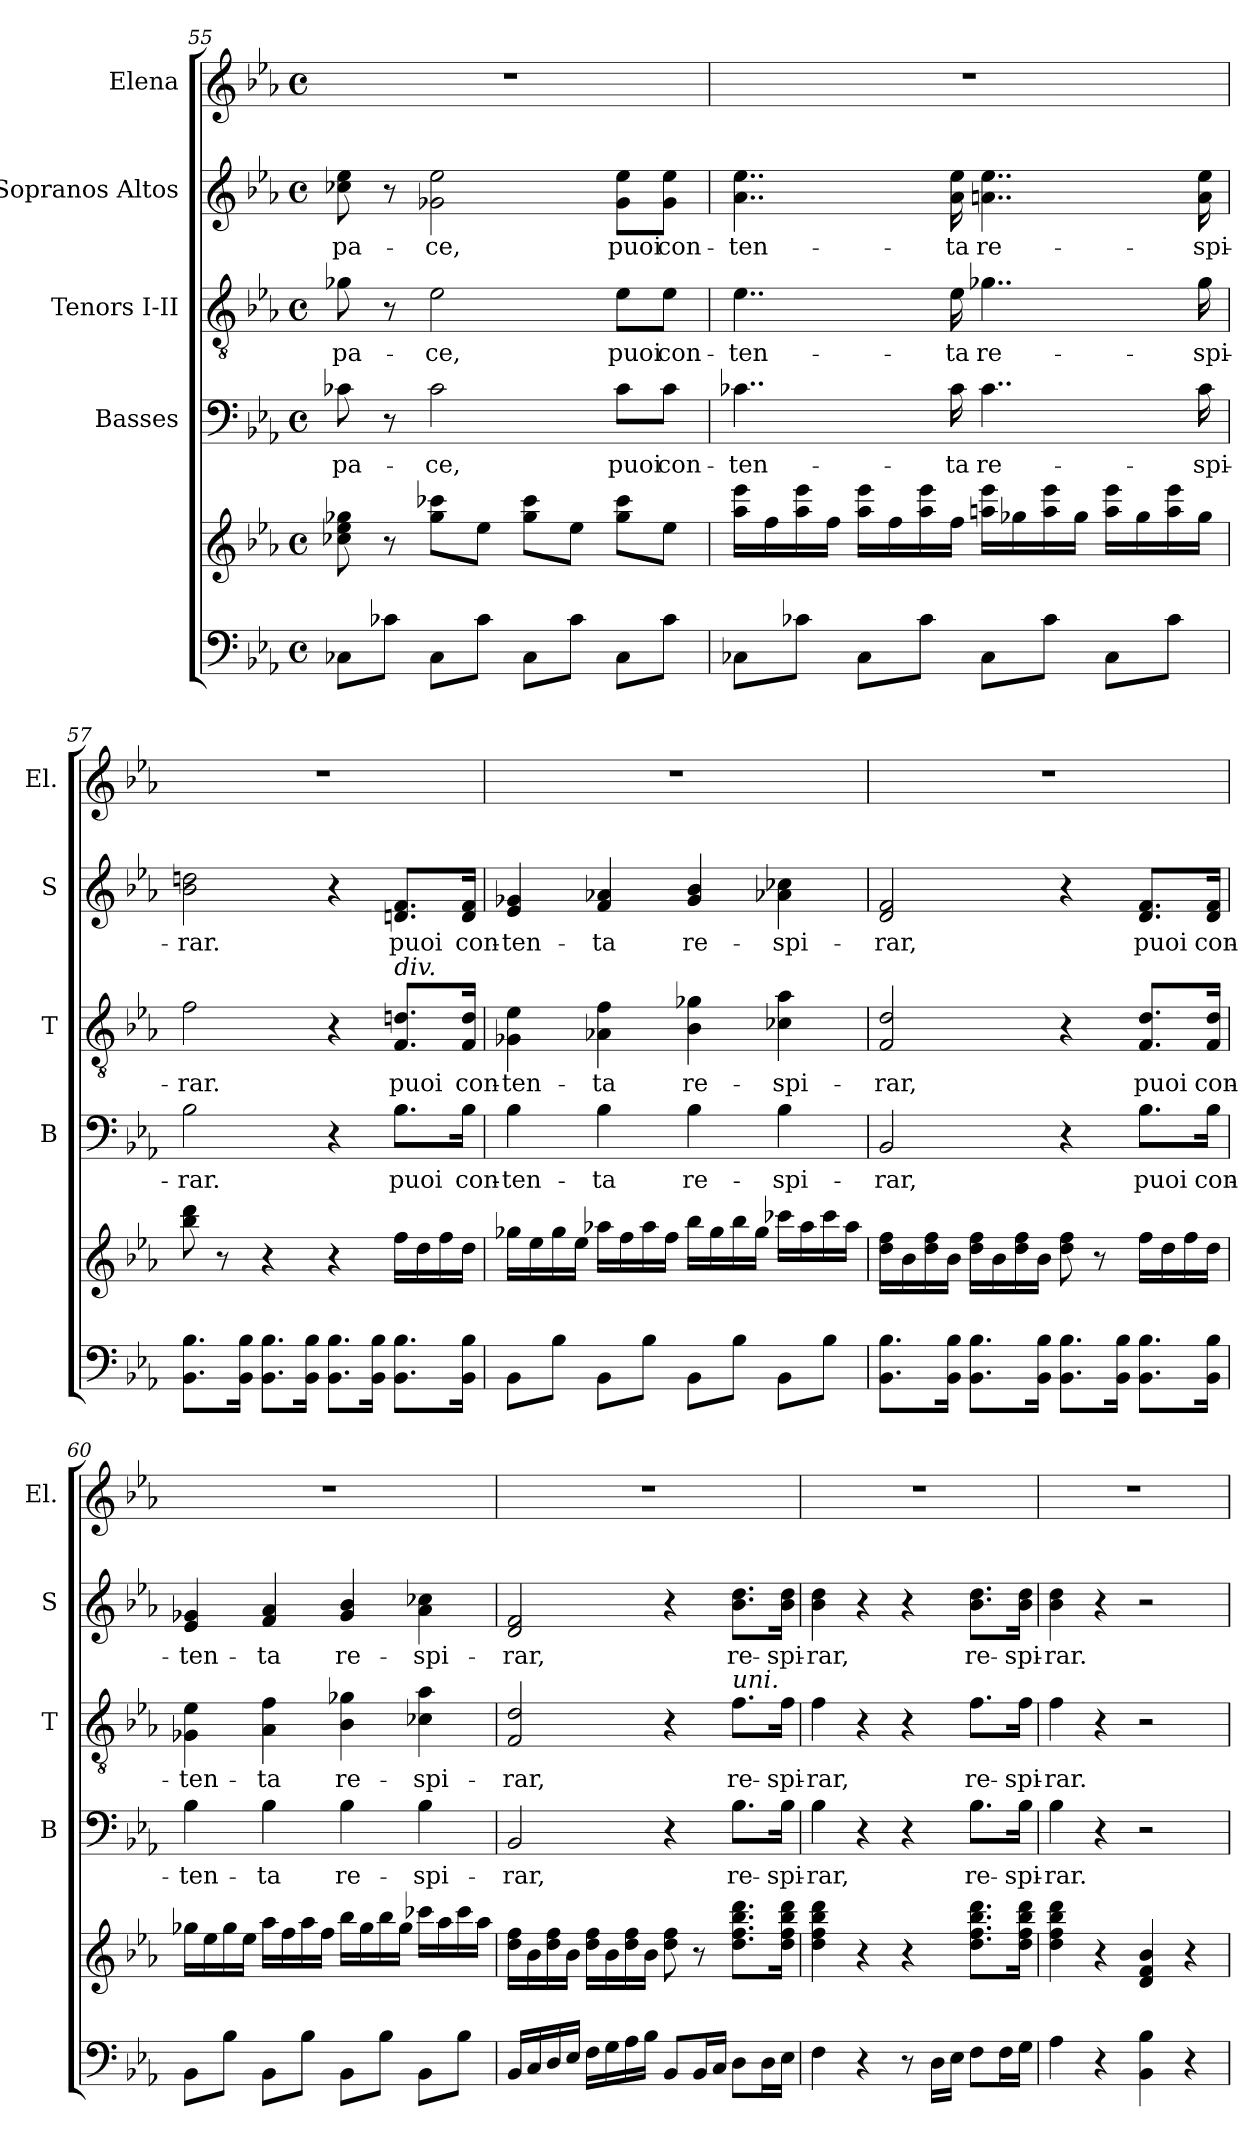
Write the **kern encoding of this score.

**kern	**kern	**kern	**text	**kern	**text	**kern	**text	**kern
*part5	*part5	*part4	*part4	*part3	*part3	*part2	*part2	*part1
*staff6	*staff5	*staff4	*staff4	*staff3	*staff3	*staff2	*staff2	*staff1
*	*	*I"Basses	*	*I"Tenors I-II	*	*I"Sopranos Altos	*	*I"Elena
*	*	*I'B	*	*I'T	*	*I'S	*	*I'El.
*clefF4	*clefG2	*clefF4	*	*clefGv2	*	*clefG2	*	*clefG2
*k[b-e-a-]	*k[b-e-a-]	*k[b-e-a-]	*	*k[b-e-a-]	*	*k[b-e-a-]	*	*k[b-e-a-]
*E-:	*E-:	*E-:	*	*E-:	*	*E-:	*	*E-:
*M4/4	*M4/4	*M4/4	*	*M4/4	*	*M4/4	*	*M4/4
*met(c)	*met(c)	*met(c)	*	*met(c)	*	*met(c)	*	*met(c)
=55	=55	=55	=55	=55	=55	=55	=55	=55
!	!	!	!LO:LY:b	!	!LO:LY:b	!	!LO:LY:b	!
8C-X\L	8cc-X\ 8ee-\ 8gg-X\	8c-X\	pa-	8g-X\	pa-	8cc-X\ 8ee-\	pa-	1r
8c-X\J	8r	8r	.	8r	.	8r	.	.
!	!	!	!LO:LY:b	!	!LO:LY:b	!	!LO:LY:b	!
8C-\L	8gg-\ 8ccc-X\L	2c-\	-ce,	2e-\	-ce,	2g-X\ 2ee-\	-ce,	.
8c-\J	8ee-\J	.	.	.	.	.	.	.
8C-\L	8gg-\ 8ccc-\L	.	.	.	.	.	.	.
8c-\J	8ee-\J	.	.	.	.	.	.	.
!	!	!	!LO:LY:b	!	!LO:LY:b	!	!LO:LY:b	!
8C-\L	8gg-\ 8ccc-\L	8c-\L	puoi	8e-\L	puoi	8g-\ 8ee-\L	puoi	.
!	!	!	!LO:LY:b	!	!LO:LY:b	!	!LO:LY:b	!
8c-\J	8ee-\J	8c-\J	con-	8e-\J	con-	8g-\ 8ee-\J	con-	.
!!LO:LB:g=z
=56	=56	=56	=56	=56	=56	=56	=56	=56
!	!	!	!LO:LY:b	!	!LO:LY:b	!	!LO:LY:b	!
8C-X\L	16aa-\ 16eee-\LL	4..c-X\	-ten-	4..e-\	-ten-	4..a-\ 4..ee-\	-ten-	1r
.	16ff\	.	.	.	.	.	.	.
8c-X\J	16aa-\ 16eee-\	.	.	.	.	.	.	.
.	16ff\JJ	.	.	.	.	.	.	.
8C-\L	16aa-\ 16eee-\LL	.	.	.	.	.	.	.
.	16ff\	.	.	.	.	.	.	.
8c-\J	16aa-\ 16eee-\	.	.	.	.	.	.	.
!	!	!	!LO:LY:b	!	!LO:LY:b	!	!LO:LY:b	!
.	16ff\JJ	16c-\	-ta	16e-\	-ta	16a-\ 16ee-\	-ta	.
!	!	!	!LO:LY:b	!	!LO:LY:b	!	!LO:LY:b	!
8C-\L	16aan\ 16eee-\LL	4..c-\	re-	4..g-X\	re-	4..an\ 4..ee-\	re-	.
.	16gg-X\	.	.	.	.	.	.	.
8c-\J	16aa\ 16eee-\	.	.	.	.	.	.	.
.	16gg-\JJ	.	.	.	.	.	.	.
8C-\L	16aa\ 16eee-\LL	.	.	.	.	.	.	.
.	16gg-\	.	.	.	.	.	.	.
8c-\J	16aa\ 16eee-\	.	.	.	.	.	.	.
!	!	!	!LO:LY:b	!	!LO:LY:b	!	!LO:LY:b	!
.	16gg-\JJ	16c-\	-spi-	16g-\	-spi-	16a\ 16ee-\	-spi-	.
!!LO:PB:g=z
=57	=57	=57	=57	=57	=57	=57	=57	=57
!	!	!	!LO:LY:b	!	!LO:LY:b	!	!LO:LY:b	!
8.BB-\ 8.B-\L	8bb-\ 8ddd\	2B-\	-rar.	2f\	-rar.	2b-\ 2ddn\	-rar.	1r
.	8r	.	.	.	.	.	.	.
16BB-\ 16B-\Jk	.	.	.	.	.	.	.	.
8.BB-\ 8.B-\L	4r	.	.	.	.	.	.	.
16BB-\ 16B-\Jk	.	.	.	.	.	.	.	.
8.BB-\ 8.B-\L	4r	4r	.	4r	.	4r	.	.
16BB-\ 16B-\Jk	.	.	.	.	.	.	.	.
!	!	!	!	!LO:TX:a:i:t=div.	!	!	!	!
!	!	!	!LO:LY:b	!	!LO:LY:b	!	!LO:LY:b	!
8.BB-\ 8.B-\L	16ff\LL	8.B-\L	puoi	8.F/ 8.dn/L	puoi	8.dn/ 8.f/L	puoi	.
.	16dd\	.	.	.	.	.	.	.
.	16ff\	.	.	.	.	.	.	.
!	!	!	!LO:LY:b	!	!LO:LY:b	!	!LO:LY:b	!
16BB-\ 16B-\Jk	16dd\JJ	16B-\Jk	con-	16F/ 16d/Jk	con-	16d/ 16f/Jk	con-	.
=58	=58	=58	=58	=58	=58	=58	=58	=58
!	!	!	!LO:LY:b	!	!LO:LY:b	!	!LO:LY:b	!
8BB-\L	16gg-X\LL	4B-\	-ten-	4G-X\ 4e-\	-ten-	4e-/ 4g-X/	-ten-	1r
.	16ee-\	.	.	.	.	.	.	.
8B-\J	16gg-\	.	.	.	.	.	.	.
.	16ee-\JJ	.	.	.	.	.	.	.
!	!	!	!LO:LY:b	!	!LO:LY:b	!	!LO:LY:b	!
8BB-\L	16aa-X\LL	4B-\	-ta	4A-X\ 4f\	-ta	4f/ 4a-X/	-ta	.
.	16ff\	.	.	.	.	.	.	.
8B-\J	16aa-\	.	.	.	.	.	.	.
.	16ff\JJ	.	.	.	.	.	.	.
!	!	!	!LO:LY:b	!	!LO:LY:b	!	!LO:LY:b	!
8BB-\L	16bb-\LL	4B-\	re-	4B-\ 4g-X\	re-	4g-/ 4b-/	re-	.
.	16gg-\	.	.	.	.	.	.	.
8B-\J	16bb-\	.	.	.	.	.	.	.
.	16gg-\JJ	.	.	.	.	.	.	.
!	!	!	!LO:LY:b	!	!LO:LY:b	!	!LO:LY:b	!
8BB-\L	16ccc-X\LL	4B-\	-spi-	4c-X\ 4a-\	-spi-	4a-X\ 4cc-X\	-spi-	.
.	16aa-\	.	.	.	.	.	.	.
8B-\J	16ccc-\	.	.	.	.	.	.	.
.	16aa-\JJ	.	.	.	.	.	.	.
!!LO:LB:g=z
=59	=59	=59	=59	=59	=59	=59	=59	=59
!	!	!	!LO:LY:b	!	!LO:LY:b	!	!LO:LY:b	!
8.BB-\ 8.B-\L	16dd\ 16ff\LL	2BB-/	-rar,	2F/ 2d/	-rar,	2d/ 2f/	-rar,	1r
.	16b-\	.	.	.	.	.	.	.
.	16dd\ 16ff\	.	.	.	.	.	.	.
16BB-\ 16B-\Jk	16b-\JJ	.	.	.	.	.	.	.
8.BB-\ 8.B-\L	16dd\ 16ff\LL	.	.	.	.	.	.	.
.	16b-\	.	.	.	.	.	.	.
.	16dd\ 16ff\	.	.	.	.	.	.	.
16BB-\ 16B-\Jk	16b-\JJ	.	.	.	.	.	.	.
8.BB-\ 8.B-\L	8dd\ 8ff\	4r	.	4r	.	4r	.	.
.	8r	.	.	.	.	.	.	.
16BB-\ 16B-\Jk	.	.	.	.	.	.	.	.
!	!	!	!LO:LY:b	!	!LO:LY:b	!	!LO:LY:b	!
8.BB-\ 8.B-\L	16ff\LL	8.B-\L	puoi	8.F/ 8.d/L	puoi	8.d/ 8.f/L	puoi	.
.	16dd\	.	.	.	.	.	.	.
.	16ff\	.	.	.	.	.	.	.
!	!	!	!LO:LY:b	!	!LO:LY:b	!	!LO:LY:b	!
16BB-\ 16B-\Jk	16dd\JJ	16B-\Jk	con-	16F/ 16d/Jk	con-	16d/ 16f/Jk	con-	.
!!LO:PB:g=z
=60	=60	=60	=60	=60	=60	=60	=60	=60
!	!	!	!LO:LY:b	!	!LO:LY:b	!	!LO:LY:b	!
8BB-\L	16gg-X\LL	4B-\	-ten-	4G-X\ 4e-\	-ten-	4e-/ 4g-X/	-ten-	1r
.	16ee-\	.	.	.	.	.	.	.
8B-\J	16gg-\	.	.	.	.	.	.	.
.	16ee-\JJ	.	.	.	.	.	.	.
!	!	!	!LO:LY:b	!	!LO:LY:b	!	!LO:LY:b	!
8BB-\L	16aa-\LL	4B-\	-ta	4A-\ 4f\	-ta	4f/ 4a-/	-ta	.
.	16ff\	.	.	.	.	.	.	.
8B-\J	16aa-\	.	.	.	.	.	.	.
.	16ff\JJ	.	.	.	.	.	.	.
!	!	!	!LO:LY:b	!	!LO:LY:b	!	!LO:LY:b	!
8BB-\L	16bb-\LL	4B-\	re-	4B-\ 4g-X\	re-	4g-/ 4b-/	re-	.
.	16gg-\	.	.	.	.	.	.	.
8B-\J	16bb-\	.	.	.	.	.	.	.
.	16gg-\JJ	.	.	.	.	.	.	.
!	!	!	!LO:LY:b	!	!LO:LY:b	!	!LO:LY:b	!
8BB-\L	16ccc-X\LL	4B-\	-spi-	4c-X\ 4a-\	-spi-	4a-\ 4cc-X\	-spi-	.
.	16aa-\	.	.	.	.	.	.	.
8B-\J	16ccc-\	.	.	.	.	.	.	.
.	16aa-\JJ	.	.	.	.	.	.	.
=61	=61	=61	=61	=61	=61	=61	=61	=61
!	!	!	!LO:LY:b	!	!LO:LY:b	!	!LO:LY:b	!
16BB-/LL	16dd\ 16ff\LL	2BB-/	-rar,	2F/ 2d/	-rar,	2d/ 2f/	-rar,	1r
16C/	16b-\	.	.	.	.	.	.	.
16D/	16dd\ 16ff\	.	.	.	.	.	.	.
16E-/JJ	16b-\JJ	.	.	.	.	.	.	.
16F\LL	16dd\ 16ff\LL	.	.	.	.	.	.	.
16G\	16b-\	.	.	.	.	.	.	.
16A-\	16dd\ 16ff\	.	.	.	.	.	.	.
16B-\JJ	16b-\JJ	.	.	.	.	.	.	.
8BB-/L	8dd\ 8ff\	4r	.	4r	.	4r	.	.
16BB-/L	8r	.	.	.	.	.	.	.
16C/JJ	.	.	.	.	.	.	.	.
!	!	!	!	!LO:TX:a:i:t=uni.	!	!	!	!
!	!	!	!LO:LY:b	!	!LO:LY:b	!	!LO:LY:b	!
8D\L	8.dd\ 8.ff\ 8.bb-\ 8.ddd\L	8.B-\L	re-	8.f\L	re-	8.b-\ 8.dd\L	re-	.
16D\L	.	.	.	.	.	.	.	.
!	!	!	!LO:LY:b	!	!LO:LY:b	!	!LO:LY:b	!
16E-\JJ	16dd\ 16ff\ 16bb-\ 16ddd\Jk	16B-\Jk	-spi-	16f\Jk	-spi-	16b-\ 16dd\Jk	-spi-	.
=62	=62	=62	=62	=62	=62	=62	=62	=62
!	!	!	!LO:LY:b	!	!LO:LY:b	!	!LO:LY:b	!
4F\	4dd\ 4ff\ 4bb-\ 4ddd\	4B-\	-rar,	4f\	-rar,	4b-\ 4dd\	-rar,	1r
4r	4r	4r	.	4r	.	4r	.	.
8r	4r	4r	.	4r	.	4r	.	.
16D\LL	.	.	.	.	.	.	.	.
16E-\JJ	.	.	.	.	.	.	.	.
!	!	!	!LO:LY:b	!	!LO:LY:b	!	!LO:LY:b	!
8F\L	8.dd\ 8.ff\ 8.bb-\ 8.ddd\L	8.B-\L	re-	8.f\L	re-	8.b-\ 8.dd\L	re-	.
16F\L	.	.	.	.	.	.	.	.
!	!	!	!LO:LY:b	!	!LO:LY:b	!	!LO:LY:b	!
16G\JJ	16dd\ 16ff\ 16bb-\ 16ddd\Jk	16B-\Jk	-spi-	16f\Jk	-spi-	16b-\ 16dd\Jk	-spi-	.
!!LO:LB:g=z
=63	=63	=63	=63	=63	=63	=63	=63	=63
!	!	!	!LO:LY:b	!	!LO:LY:b	!	!LO:LY:b	!
4A-\	4dd\ 4ff\ 4bb-\ 4ddd\	4B-\	-rar.	4f\	-rar.	4b-\ 4dd\	-rar.	1r
4r	4r	4r	.	4r	.	4r	.	.
4BB-\ 4B-\	4d/ 4f/ 4b-/	2r	.	2r	.	2r	.	.
4r	4r	.	.	.	.	.	.	.
=	=	=	=	=	=	=	=	=
*-	*-	*-	*-	*-	*-	*-	*-	*-
